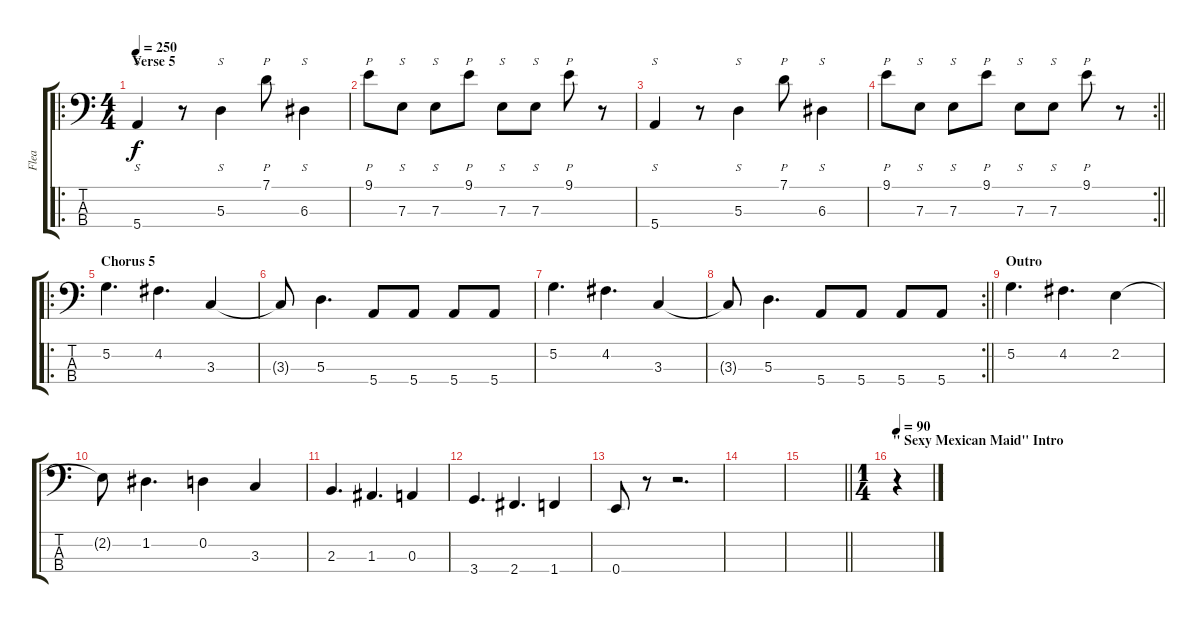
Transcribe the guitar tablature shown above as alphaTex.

\track ("Flea " "Flea ") {instrument electricbassfinger}
\staff {score tabs}
\tuning (G2 D2 A1 E1) {hide}
\ro
\ts (4 4)
\section ("" "Verse 5")
\tempo 250
\clef f4
\ks c
5.4.4{s dy f instrument slapbass1} r.8 5.3.4{s} 7.1.8{p} 6.3.4{s} |
9.1.8{p} 7.3.8{s} 7.3.8{s} 9.1.8{p} 7.3.8{s} 7.3.8{s} 9.1.8{p} r.8 |
5.4.4{s} r.8 5.3.4{s} 7.1.8{p} 6.3.4{s} |
\rc 2
\barLineRight lightlight
9.1.8{p} 7.3.8{s} 7.3.8{s} 9.1.8{p} 7.3.8{s} 7.3.8{s} 9.1.8{p} r.8 |
\ro
\section ("" "Chorus 5")
5.2.4{d instrument electricbassfinger} 4.2.4{d} 3.3.4 |
3.3{t}.8 5.3.4{d} 5.4.8 5.4.8 5.4.8 5.4.8 |
5.2.4{d} 4.2.4{d} 3.3.4 |
\rc 2
\barLineRight lightlight
3.3{t}.8 5.3.4{d} 5.4.8 5.4.8 5.4.8 5.4.8 |
\section ("" "Outro")
5.2.4{d} 4.2.4{d} 2.2.4 |
2.2{t}.8 1.2.4{d} 0.2.4 3.3.4 |
2.3.4{d} 1.3.4{d} 0.3.4 |
3.4.4{d} 2.4.4{d} 1.4.4 |
0.4.8 r.8 r.2{d} |
|
\barLineRight lightlight
|
\ts (1 4)
\section ("" "\" Sexy Mexican Maid\" Intro")
\tempo 90
r.4
